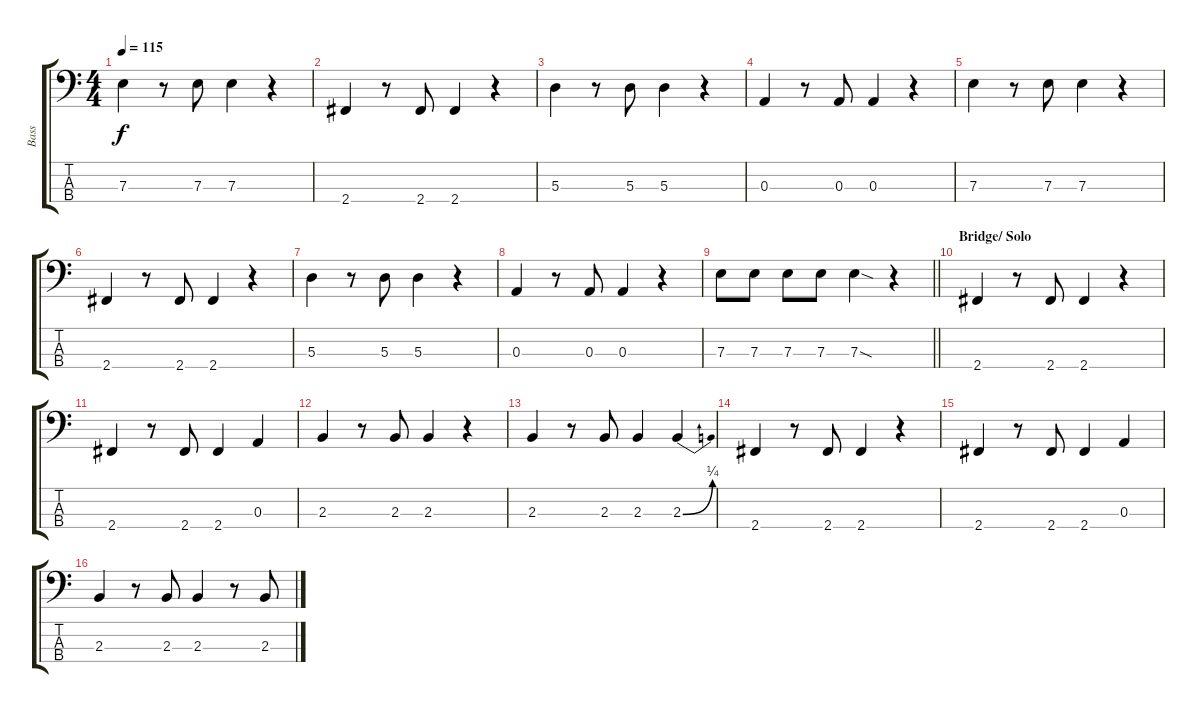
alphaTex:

\track ("Bass" "Bass") {instrument electricbassfinger}
\staff {score tabs}
\tuning (G2 D2 A1 E1) {hide}
\ts (4 4)
\tempo 115
\clef f4
\ks c
7.3.4{dy f} r.8 7.3.8 7.3.4 r.4 |
2.4.4 r.8 2.4.8 2.4.4 r.4 |
5.3.4 r.8 5.3.8 5.3.4 r.4 |
0.3.4 r.8 0.3.8 0.3.4 r.4 |
7.3.4 r.8 7.3.8 7.3.4 r.4 |
2.4.4 r.8 2.4.8 2.4.4 r.4 |
5.3.4 r.8 5.3.8 5.3.4 r.4 |
0.3.4 r.8 0.3.8 0.3.4 r.4 |
\barLineRight lightlight
7.3.8 7.3.8 7.3.8 7.3.8 7.3{sod}.4 r.4 |
\section ("" "Bridge/ Solo")
2.4.4 r.8 2.4.8 2.4.4 r.4 |
2.4.4 r.8 2.4.8 2.4.4 0.3.4 |
2.3.4 r.8 2.3.8 2.3.4 r.4 |
2.3.4 r.8 2.3.8 2.3.4 2.3{be (bend 0 0 60 1)}.4 |
2.4.4 r.8 2.4.8 2.4.4 r.4 |
2.4.4 r.8 2.4.8 2.4.4 0.3.4 |
2.3.4 r.8 2.3.8 2.3.4 r.8 2.3{ss}.8
